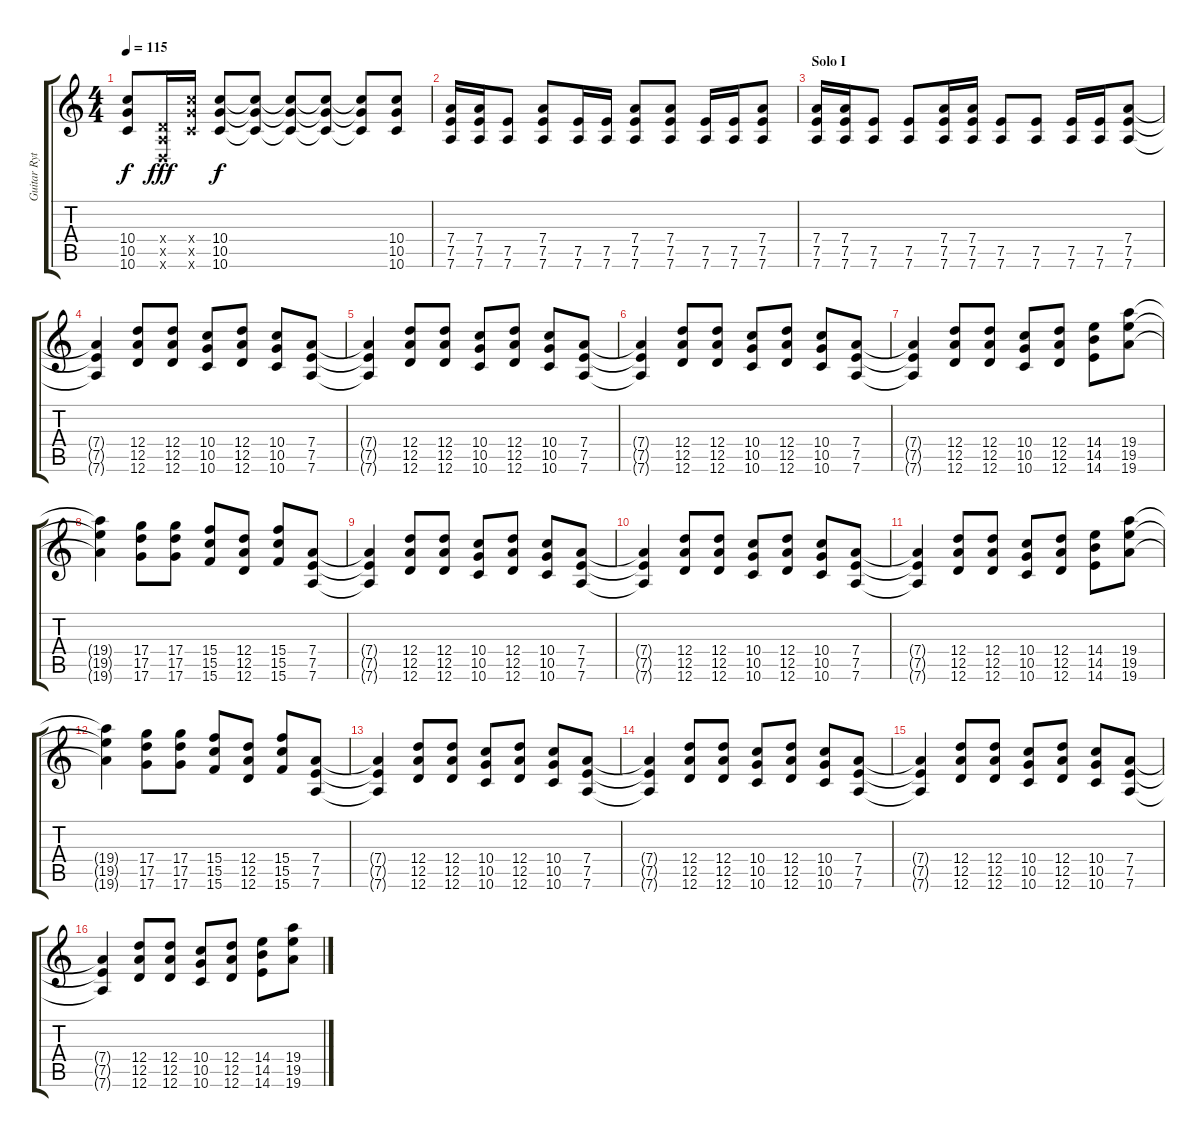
\track ("Guitar Rythm" "Guitar Ryt") {instrument distortionguitar}
\staff {score tabs}
\tuning (E4 B3 G3 D3 A2 D2) {hide}
\ts (4 4)
\tempo 115
\clef g2
\ks c
(10.4 10.5 10.6).8{dy f} (0.4{x} 0.5{x} 0.6{x}).16{dy fff} (10.4{x} 10.5{x} 10.6{x}).16 (10.4 10.5 10.6).8{dy f} (10.4{t} 10.5{t} 10.6{t}).8 (10.4{t} 10.5{t} 10.6{t}).8 (10.4{t} 10.5{t} 10.6{t}).8 (10.4{t} 10.5{t} 10.6{t}).8 (10.4 10.5 10.6).8 |
(7.4 7.5 7.6).16 (7.4 7.5 7.6).16 (7.5 7.6).8 (7.4 7.5 7.6).8 (7.5 7.6).16 (7.5 7.6).16 (7.4 7.5 7.6).8 (7.4 7.5 7.6).8 (7.5 7.6).16 (7.5 7.6).16 (7.4 7.5 7.6).8 |
\section ("" "Solo I")
(7.4 7.5 7.6).16 (7.4 7.5 7.6).16 (7.5 7.6).8 (7.5 7.6).8 (7.4 7.5 7.6).16 (7.4 7.5 7.6).16 (7.5 7.6).8 (7.5 7.6).8 (7.5 7.6).16 (7.5 7.6).16 (7.4 7.5 7.6).8 |
(7.4{t} 7.5{t} 7.6{t}).4 (12.4 12.5 12.6).8 (12.4 12.5 12.6).8 (10.4 10.5 10.6).8 (12.4 12.5 12.6).8 (10.4 10.5 10.6).8 (7.4 7.5 7.6).8 |
(7.4{t} 7.5{t} 7.6{t}).4 (12.4 12.5 12.6).8 (12.4 12.5 12.6).8 (10.4 10.5 10.6).8 (12.4 12.5 12.6).8 (10.4 10.5 10.6).8 (7.4 7.5 7.6).8 |
(7.4{t} 7.5{t} 7.6{t}).4 (12.4 12.5 12.6).8 (12.4 12.5 12.6).8 (10.4 10.5 10.6).8 (12.4 12.5 12.6).8 (10.4 10.5 10.6).8 (7.4 7.5 7.6).8 |
(7.4{t} 7.5{t} 7.6{t}).4 (12.4 12.5 12.6).8 (12.4 12.5 12.6).8 (10.4 10.5 10.6).8 (12.4 12.5 12.6).8 (14.4 14.5 14.6).8 (19.4 19.5 19.6).8 |
(19.4{t} 19.5{t} 19.6{t}).4 (17.4 17.5 17.6).8 (17.4 17.5 17.6).8 (15.4 15.5 15.6).8 (12.4 12.5 12.6).8 (15.4 15.5 15.6).8 (7.4 7.5 7.6).8 |
(7.4{t} 7.5{t} 7.6{t}).4 (12.4 12.5 12.6).8 (12.4 12.5 12.6).8 (10.4 10.5 10.6).8 (12.4 12.5 12.6).8 (10.4 10.5 10.6).8 (7.4 7.5 7.6).8 |
(7.4{t} 7.5{t} 7.6{t}).4 (12.4 12.5 12.6).8 (12.4 12.5 12.6).8 (10.4 10.5 10.6).8 (12.4 12.5 12.6).8 (10.4 10.5 10.6).8 (7.4 7.5 7.6).8 |
(7.4{t} 7.5{t} 7.6{t}).4 (12.4 12.5 12.6).8 (12.4 12.5 12.6).8 (10.4 10.5 10.6).8 (12.4 12.5 12.6).8 (14.4 14.5 14.6).8 (19.4 19.5 19.6).8 |
(19.4{t} 19.5{t} 19.6{t}).4 (17.4 17.5 17.6).8 (17.4 17.5 17.6).8 (15.4 15.5 15.6).8 (12.4 12.5 12.6).8 (15.4 15.5 15.6).8 (7.4 7.5 7.6).8 |
(7.4{t} 7.5{t} 7.6{t}).4 (12.4 12.5 12.6).8 (12.4 12.5 12.6).8 (10.4 10.5 10.6).8 (12.4 12.5 12.6).8 (10.4 10.5 10.6).8 (7.4 7.5 7.6).8 |
(7.4{t} 7.5{t} 7.6{t}).4 (12.4 12.5 12.6).8 (12.4 12.5 12.6).8 (10.4 10.5 10.6).8 (12.4 12.5 12.6).8 (10.4 10.5 10.6).8 (7.4 7.5 7.6).8 |
(7.4{t} 7.5{t} 7.6{t}).4 (12.4 12.5 12.6).8 (12.4 12.5 12.6).8 (10.4 10.5 10.6).8 (12.4 12.5 12.6).8 (10.4 10.5 10.6).8 (7.4 7.5 7.6).8 |
(7.4{t} 7.5{t} 7.6{t}).4 (12.4 12.5 12.6).8 (12.4 12.5 12.6).8 (10.4 10.5 10.6).8 (12.4 12.5 12.6).8 (14.4 14.5 14.6).8 (19.4 19.5 19.6).8
